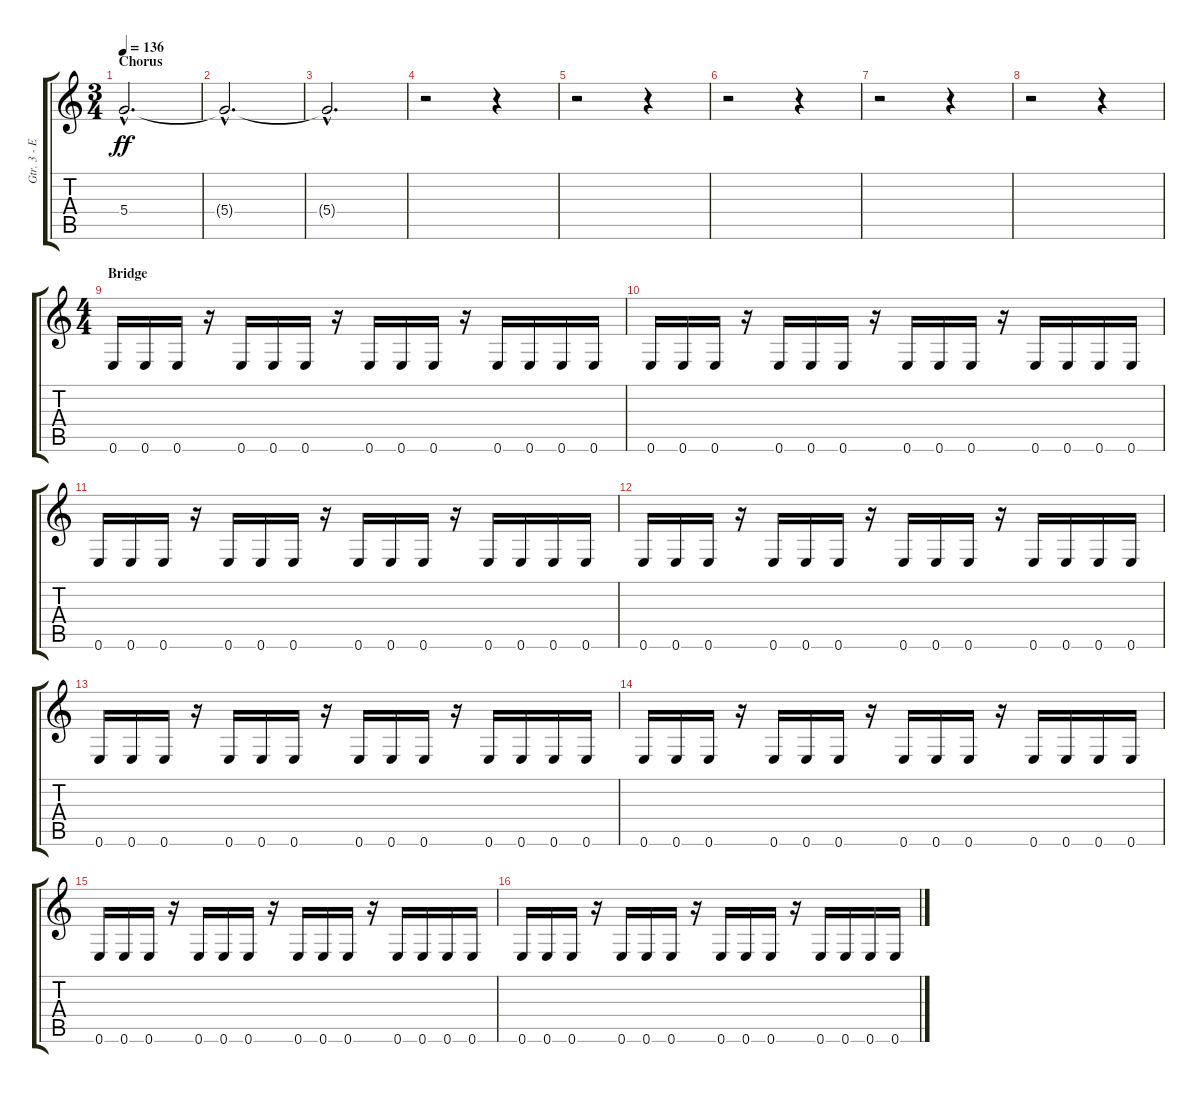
\track ("Gtr. 3 - Electric" "Gtr. 3 - E") {instrument distortionguitar}
\staff {score tabs}
\tuning (E4 B3 G3 D3 A2 E2) {hide}
\ts (3 4)
\section ("" "Chorus")
\tempo 136
\clef g2
\ks c
5.4{hac}.2{d dy ff} |
5.4{hac t}.2{d} |
5.4{hac t}.2{d} |
r.2 r.4 |
r.2 r.4 |
r.2 r.4 |
r.2 r.4 |
r.2 r.4 |
\ts (4 4)
\section ("" "Bridge")
0.6.16 0.6.16 0.6.16 r.16 0.6.16 0.6.16 0.6.16 r.16 0.6.16 0.6.16 0.6.16 r.16 0.6.16 0.6.16 0.6.16 0.6.16 |
0.6.16 0.6.16 0.6.16 r.16 0.6.16 0.6.16 0.6.16 r.16 0.6.16 0.6.16 0.6.16 r.16 0.6.16 0.6.16 0.6.16 0.6.16 |
0.6.16 0.6.16 0.6.16 r.16 0.6.16 0.6.16 0.6.16 r.16 0.6.16 0.6.16 0.6.16 r.16 0.6.16 0.6.16 0.6.16 0.6.16 |
0.6.16 0.6.16 0.6.16 r.16 0.6.16 0.6.16 0.6.16 r.16 0.6.16 0.6.16 0.6.16 r.16 0.6.16 0.6.16 0.6.16 0.6.16 |
0.6.16 0.6.16 0.6.16 r.16 0.6.16 0.6.16 0.6.16 r.16 0.6.16 0.6.16 0.6.16 r.16 0.6.16 0.6.16 0.6.16 0.6.16 |
0.6.16 0.6.16 0.6.16 r.16 0.6.16 0.6.16 0.6.16 r.16 0.6.16 0.6.16 0.6.16 r.16 0.6.16 0.6.16 0.6.16 0.6.16 |
0.6.16 0.6.16 0.6.16 r.16 0.6.16 0.6.16 0.6.16 r.16 0.6.16 0.6.16 0.6.16 r.16 0.6.16 0.6.16 0.6.16 0.6.16 |
0.6.16 0.6.16 0.6.16 r.16 0.6.16 0.6.16 0.6.16 r.16 0.6.16 0.6.16 0.6.16 r.16 0.6.16 0.6.16 0.6.16 0.6.16
